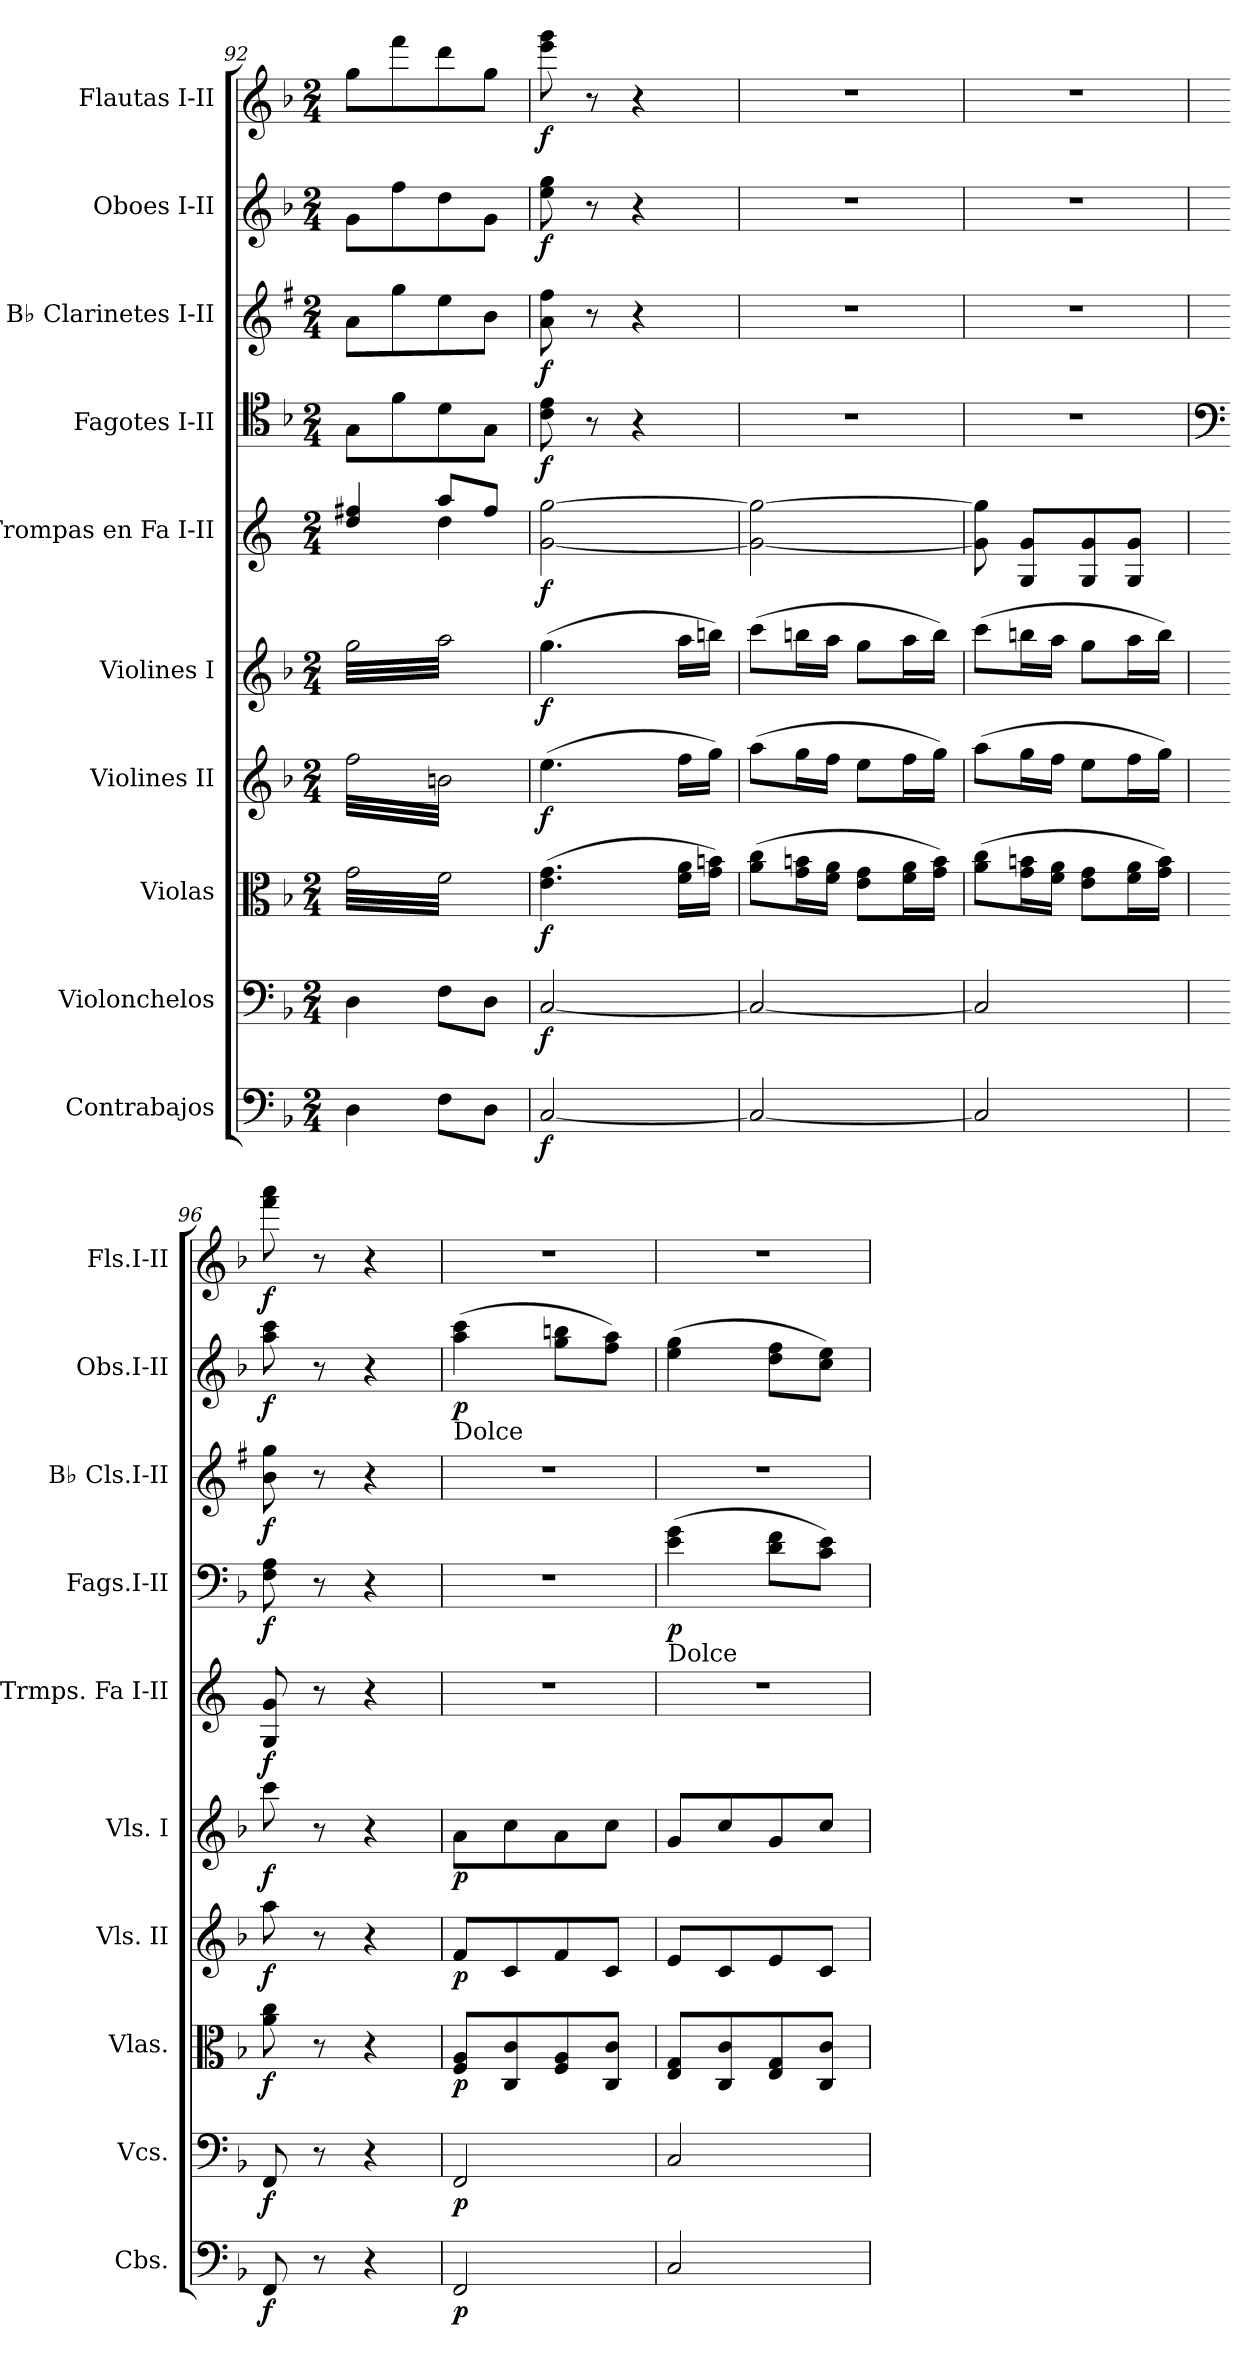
**kern	**dynam	**kern	**dynam	**kern	**dynam	**kern	**dynam	**kern	**dynam	**kern	**dynam	**kern	**dynam	**kern	**dynam	**kern	**dynam	**kern	**dynam
*part10	*part10	*part9	*part9	*part8	*part8	*part7	*part7	*part6	*part6	*part5	*part5	*part4	*part4	*part3	*part3	*part2	*part2	*part1	*part1
*staff10	*staff10	*staff9	*staff9	*staff8	*staff8	*staff7	*staff7	*staff6	*staff6	*staff5	*staff5	*staff4	*staff4	*staff3	*staff3	*staff2	*staff2	*staff1	*staff1
*I"Contrabajos	*	*I"Violonchelos	*	*I"Violas	*	*I"Violines II	*	*I"Violines I	*	*I"Trompas en Fa I-II	*	*I"Fagotes I-II	*	*I"B♭ Clarinetes I-II	*	*I"Oboes I-II	*	*I"Flautas I-II	*
*I'Cbs.	*	*I'Vcs.	*	*I'Vlas.	*	*I'Vls. II	*	*I'Vls. I	*	*I'Trmps. Fa I-II	*	*I'Fags.I-II	*	*I'B♭ Cls.I-II	*	*I'Obs.I-II	*	*I'Fls.I-II	*
*clefF4	*	*clefF4	*	*clefC3	*	*clefG2	*	*clefG2	*	*clefG2	*	*clefC4	*	*clefG2	*	*clefG2	*	*clefG2	*
*ITrd7c12	*	*	*	*	*	*	*	*	*	*ITrd4c7	*	*	*	*ITrd1c2	*	*	*	*	*
*k[b-]	*	*k[b-]	*	*k[b-]	*	*k[b-]	*	*k[b-]	*	*k[b-]	*	*k[b-]	*	*k[b-]	*	*k[b-]	*	*k[b-]	*
*M2/4	*	*M2/4	*	*M2/4	*	*M2/4	*	*M2/4	*	*M2/4	*	*M2/4	*	*M2/4	*	*M2/4	*	*M2/4	*
=92	=92	=92	=92	=92	=92	=92	=92	=92	=92	=92	=92	=92	=92	=92	=92	=92	=92	=92	=92
*	*	*	*	*	*	*	*	*	*	*^	*	*	*	*	*	*	*	*	*
*	*	*	*	*tremolo	*	*	*	*	*	*	*	*	*	*	*	*	*	*	*	*
*	*	*	*	*	*	*tremolo	*	*	*	*	*	*	*	*	*	*	*	*	*	*
*	*	*	*	*	*	*	*	*tremolo	*	*	*	*	*	*	*	*	*	*	*	*
4DD\	.	4D\	.	32g\LLL	.	32ff\LLL	.	32gg\LLL	.	4g/ 4bn/	4ryy	.	8G\L	.	8g\L	.	8g\L	.	8gg\L	.
.	.	.	.	32f\	.	32bn\	.	32aa\	.	.	.	.	.	.	.	.	.	.	.	.
.	.	.	.	32g\	.	32ff\	.	32gg\	.	.	.	.	.	.	.	.	.	.	.	.
.	.	.	.	32f\	.	32bn\	.	32aa\	.	.	.	.	.	.	.	.	.	.	.	.
.	.	.	.	32g\	.	32ff\	.	32gg\	.	.	.	.	8f\	.	8ff\	.	8ff\	.	8fff\	.
.	.	.	.	32f\	.	32bn\	.	32aa\	.	.	.	.	.	.	.	.	.	.	.	.
.	.	.	.	32g\	.	32ff\	.	32gg\	.	.	.	.	.	.	.	.	.	.	.	.
.	.	.	.	32f\	.	32bn\	.	32aa\	.	.	.	.	.	.	.	.	.	.	.	.
8FF\L	.	8F\L	.	32g\	.	32ff\	.	32gg\	.	8dd/L	4g\	.	8d\	.	8dd\	.	8dd\	.	8ddd\	.
.	.	.	.	32f\	.	32bn\	.	32aa\	.	.	.	.	.	.	.	.	.	.	.	.
.	.	.	.	32g\	.	32ff\	.	32gg\	.	.	.	.	.	.	.	.	.	.	.	.
.	.	.	.	32f\	.	32bn\	.	32aa\	.	.	.	.	.	.	.	.	.	.	.	.
8DD\J	.	8D\J	.	32g\	.	32ff\	.	32gg\	.	8b/J	.	.	8G\J	.	8a\J	.	8g\J	.	8gg\J	.
.	.	.	.	32f\	.	32bn\	.	32aa\	.	.	.	.	.	.	.	.	.	.	.	.
.	.	.	.	32g\	.	32ff\	.	32gg\	.	.	.	.	.	.	.	.	.	.	.	.
.	.	.	.	32f\JJJ	.	32bn\JJJ	.	32aa\JJJ	.	.	.	.	.	.	.	.	.	.	.	.
*	*	*	*	*	*	*	*	*Xtremolo	*	*	*	*	*	*	*	*	*	*	*	*
*	*	*	*	*	*	*Xtremolo	*	*	*	*	*	*	*	*	*	*	*	*	*	*
*	*	*	*	*Xtremolo	*	*	*	*	*	*	*	*	*	*	*	*	*	*	*	*
*	*	*	*	*	*	*	*	*	*	*v	*v	*	*	*	*	*	*	*	*	*
!!LO:PB:g=z
=93	=93	=93	=93	=93	=93	=93	=93	=93	=93	=93	=93	=93	=93	=93	=93	=93	=93	=93	=93
!	!LO:DY:b	!	!LO:DY:b	!	!LO:DY:b	!	!LO:DY:b	!	!LO:DY:b	!	!LO:DY:b	!	!LO:DY:b	!	!LO:DY:b	!	!LO:DY:b	!	!LO:DY:b
[2CC/	f	[2C/	f	(4.e\ 4.g\	f	(4.ee\	f	(4.gg\	f	[2c\ [2cc\	f	8c\ 8e\	f	8g\ 8ee\	f	8ee\ 8gg\	f	8eee\ 8ggg\	f
.	.	.	.	.	.	.	.	.	.	.	.	.	.	.	.	.	.	.	.
.	.	.	.	.	.	.	.	.	.	.	.	.	.	.	.	.	.	.	.
.	.	.	.	.	.	.	.	.	.	.	.	.	.	.	.	.	.	.	.
.	.	.	.	.	.	.	.	.	.	.	.	8r	.	8r	.	8r	.	8r	.
.	.	.	.	.	.	.	.	.	.	.	.	.	.	.	.	.	.	.	.
.	.	.	.	.	.	.	.	.	.	.	.	.	.	.	.	.	.	.	.
.	.	.	.	.	.	.	.	.	.	.	.	.	.	.	.	.	.	.	.
.	.	.	.	.	.	.	.	.	.	.	.	4r	.	4r	.	4r	.	4r	.
.	.	.	.	16f\ 16a\LL	.	16ff\LL	.	16aa\LL	.	.	.	.	.	.	.	.	.	.	.
.	.	.	.	16g\ 16bn\JJ)	.	16gg\JJ)	.	16bbn\JJ)	.	.	.	.	.	.	.	.	.	.	.
=94	=94	=94	=94	=94	=94	=94	=94	=94	=94	=94	=94	=94	=94	=94	=94	=94	=94	=94	=94
2CC/_	.	2C/_	.	(8a\ 8cc\L	.	(8aa\L	.	(8ccc\L	.	2c\_ 2cc\_	.	2r	.	2r	.	2r	.	2r	.
.	.	.	.	16g\ 16bn\L	.	16gg\L	.	16bbn\L	.	.	.	.	.	.	.	.	.	.	.
.	.	.	.	16f\ 16a\JJ	.	16ff\JJ	.	16aa\JJ	.	.	.	.	.	.	.	.	.	.	.
.	.	.	.	8e\ 8g\L	.	8ee\L	.	8gg\L	.	.	.	.	.	.	.	.	.	.	.
.	.	.	.	16f\ 16a\L	.	16ff\L	.	16aa\L	.	.	.	.	.	.	.	.	.	.	.
.	.	.	.	16g\ 16b\JJ)	.	16gg\JJ)	.	16bb\JJ)	.	.	.	.	.	.	.	.	.	.	.
=95	=95	=95	=95	=95	=95	=95	=95	=95	=95	=95	=95	=95	=95	=95	=95	=95	=95	=95	=95
2CC/]	.	2C/]	.	(8a\ 8cc\L	.	(8aa\L	.	(8ccc\L	.	8c\] 8cc\]	.	2r	.	2r	.	2r	.	2r	.
.	.	.	.	16g\ 16bn\L	.	16gg\L	.	16bbn\L	.	8C/ 8c/L	.	.	.	.	.	.	.	.	.
.	.	.	.	16f\ 16a\JJ	.	16ff\JJ	.	16aa\JJ	.	.	.	.	.	.	.	.	.	.	.
.	.	.	.	8e\ 8g\L	.	8ee\L	.	8gg\L	.	8C/ 8c/	.	.	.	.	.	.	.	.	.
.	.	.	.	16f\ 16a\L	.	16ff\L	.	16aa\L	.	8C/ 8c/J	.	.	.	.	.	.	.	.	.
.	.	.	.	16g\ 16b\JJ)	.	16gg\JJ)	.	16bb\JJ)	.	.	.	.	.	.	.	.	.	.	.
=96	=96	=96	=96	=96	=96	=96	=96	=96	=96	=96	=96	=96	=96	=96	=96	=96	=96	=96	=96
*	*	*	*	*	*	*	*	*	*	*	*	*clefF4	*	*	*	*	*	*	*
!	!LO:DY:b	!	!LO:DY:b	!	!LO:DY:b	!	!LO:DY:b	!	!LO:DY:b	!	!LO:DY:b	!	!LO:DY:b	!	!LO:DY:b	!	!LO:DY:b	!	!LO:DY:b
8FFF/	f	8FF/	f	8a\ 8cc\	f	8aa\	f	8ccc\	f	8C/ 8c/	f	8F\ 8A\	f	8a\ 8ff\	f	8aa\ 8ccc\	f	8fff\ 8aaa\	f
8r	.	8r	.	8r	.	8r	.	8r	.	8r	.	8r	.	8r	.	8r	.	8r	.
4r	.	4r	.	4r	.	4r	.	4r	.	4r	.	4r	.	4r	.	4r	.	4r	.
=97	=97	=97	=97	=97	=97	=97	=97	=97	=97	=97	=97	=97	=97	=97	=97	=97	=97	=97	=97
!	!	!	!	!	!	!	!	!	!	!	!	!	!	!	!	!LO:TX:b:t=Dolce	!	!	!
!	!LO:DY:b	!	!LO:DY:b	!	!LO:DY:b	!	!LO:DY:b	!	!LO:DY:b	!	!	!	!	!	!	!	!LO:DY:b	!	!
2FFF/	p	2FF/	p	8F/ 8A/L	p	8f/L	p	8a\L	p	2r	.	2r	.	2r	.	(4aa\ 4ccc\	p	2r	.
.	.	.	.	8C/ 8c/	.	8c/	.	8cc\	.	.	.	.	.	.	.	.	.	.	.
.	.	.	.	8F/ 8A/	.	8f/	.	8a\	.	.	.	.	.	.	.	8gg\ 8bbn\L	.	.	.
.	.	.	.	8C/ 8c/J	.	8c/J	.	8cc\J	.	.	.	.	.	.	.	8ff\ 8aa\J)	.	.	.
!!LO:PB:g=z
=98	=98	=98	=98	=98	=98	=98	=98	=98	=98	=98	=98	=98	=98	=98	=98	=98	=98	=98	=98
!	!	!	!	!	!	!	!	!	!	!	!	!LO:TX:b:t=Dolce	!	!	!	!	!	!	!
!	!	!	!	!	!	!	!	!	!	!	!	!	!LO:DY:b	!	!	!	!	!	!
2CC/	.	2C/	.	8E/ 8G/L	.	8e/L	.	8g/L	.	2r	.	(4e\ 4g\	p	2r	.	(4ee\ 4gg\	.	2r	.
.	.	.	.	8C/ 8c/	.	8c/	.	8cc/	.	.	.	.	.	.	.	.	.	.	.
.	.	.	.	8E/ 8G/	.	8e/	.	8g/	.	.	.	8d\ 8f\L	.	.	.	8dd\ 8ff\L	.	.	.
.	.	.	.	8C/ 8c/J	.	8c/J	.	8cc/J	.	.	.	8c\ 8e\J)	.	.	.	8cc\ 8ee\J)	.	.	.
=	=	=	=	=	=	=	=	=	=	=	=	=	=	=	=	=	=	=	=
*-	*-	*-	*-	*-	*-	*-	*-	*-	*-	*-	*-	*-	*-	*-	*-	*-	*-	*-	*-
